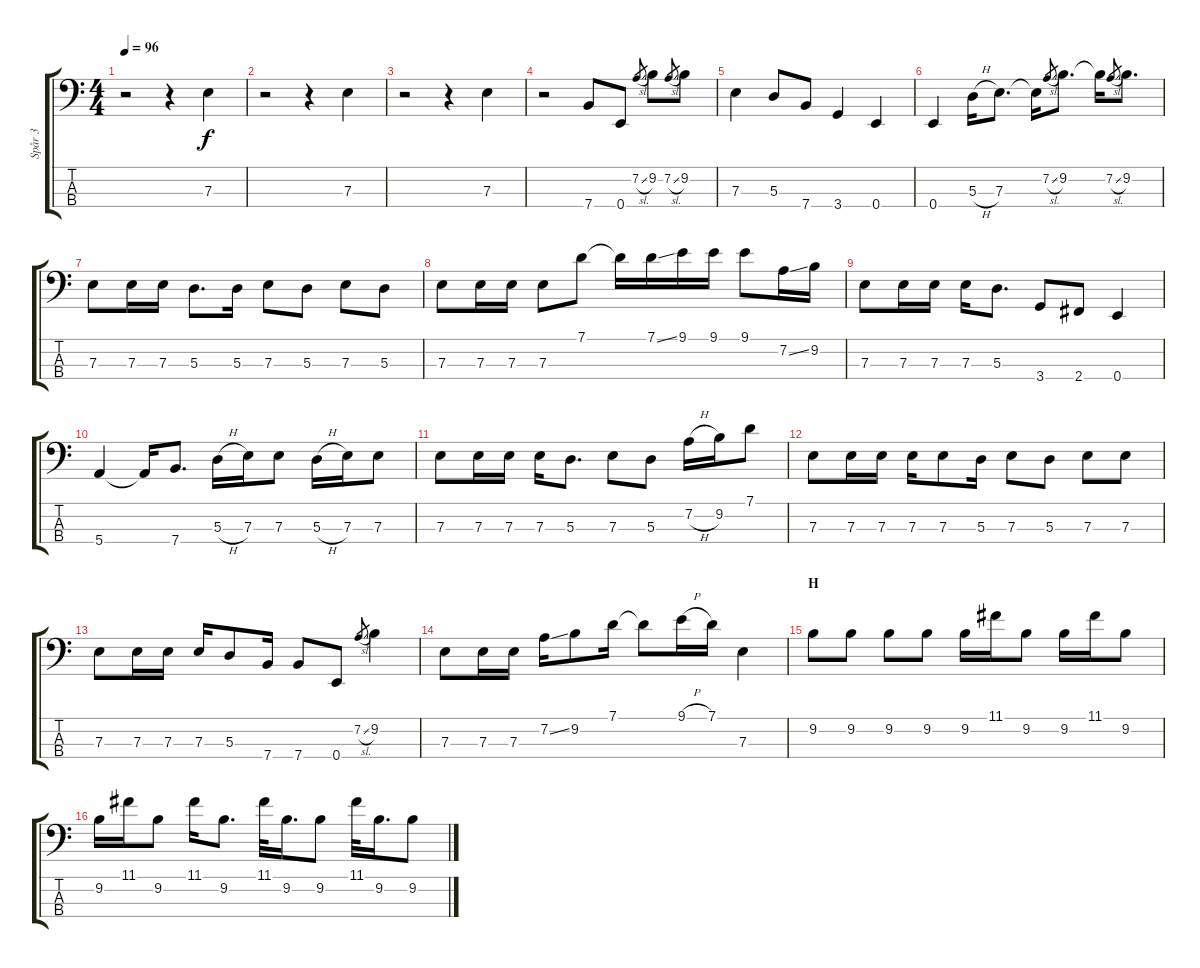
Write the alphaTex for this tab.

\track ("Spår 3" "Spår 3") {instrument electricbassfinger}
\staff {score tabs}
\tuning (G2 D2 A1 E1) {hide}
\ts (4 4)
\tempo 96
\clef f4
\ks c
r.2{dy f} r.4 7.3.4 |
r.2 r.4 7.3.4 |
r.2 r.4 7.3.4 |
r.2 7.4.8 0.4.8 7.2{sl}.8{gr} 9.2.8 7.2{sl}.8{gr} 9.2.8 |
7.3.4 5.3.8 7.4.8 3.4.4 0.4.4 |
0.4.4 5.3{h}.16 7.3.8{d} 7.3{t}.16 7.2{sl}.8{gr} 9.2.8{d} 9.2{t}.16 7.2{sl}.8{gr} 9.2.8{d} |
7.3.8 7.3.16 7.3.16 5.3.8{d} 5.3.16 7.3.8 5.3.8 7.3.8 5.3.8 |
7.3.8 7.3.16 7.3.16 7.3.8 7.1.8 7.1{t}.16 7.1{ss}.16 9.1.16 9.1.16 9.1.8 7.2{ss}.16 9.2.16 |
7.3.8 7.3.16 7.3.16 7.3.16 5.3.8{d} 3.4.8 2.4.8 0.4.4 |
5.4.4 5.4{t}.16 7.4.8{d} 5.3{h}.16 7.3.16 7.3.8 5.3{h}.16 7.3.16 7.3.8 |
7.3.8 7.3.16 7.3.16 7.3.16 5.3.8{d} 7.3.8 5.3.8 7.2{h}.16 9.2.16 7.1.8 |
7.3.8 7.3.16 7.3.16 7.3.16 7.3.8 5.3.16 7.3.8 5.3.8 7.3.8 7.3.8 |
7.3.8 7.3.16 7.3.16 7.3.16 5.3.8 7.4.16 7.4.8 0.4.8 7.2{sl}.8{gr} 9.2.4 |
7.3.8 7.3.16 7.3.16 7.2{ss}.16 9.2.8 7.1.16 7.1{t}.8 9.1{h}.16 7.1.16 7.3.4 |
\section ("" "H")
9.2.8 9.2.8 9.2.8 9.2.8 9.2.16 11.1.16 9.2.8 9.2.16 11.1.16 9.2.8 |
9.2.16 11.1.16 9.2.8 11.1.16 9.2.8{d} 11.1.32 9.2.16{d} 9.2.8 11.1.32 9.2.16{d} 9.2.8
